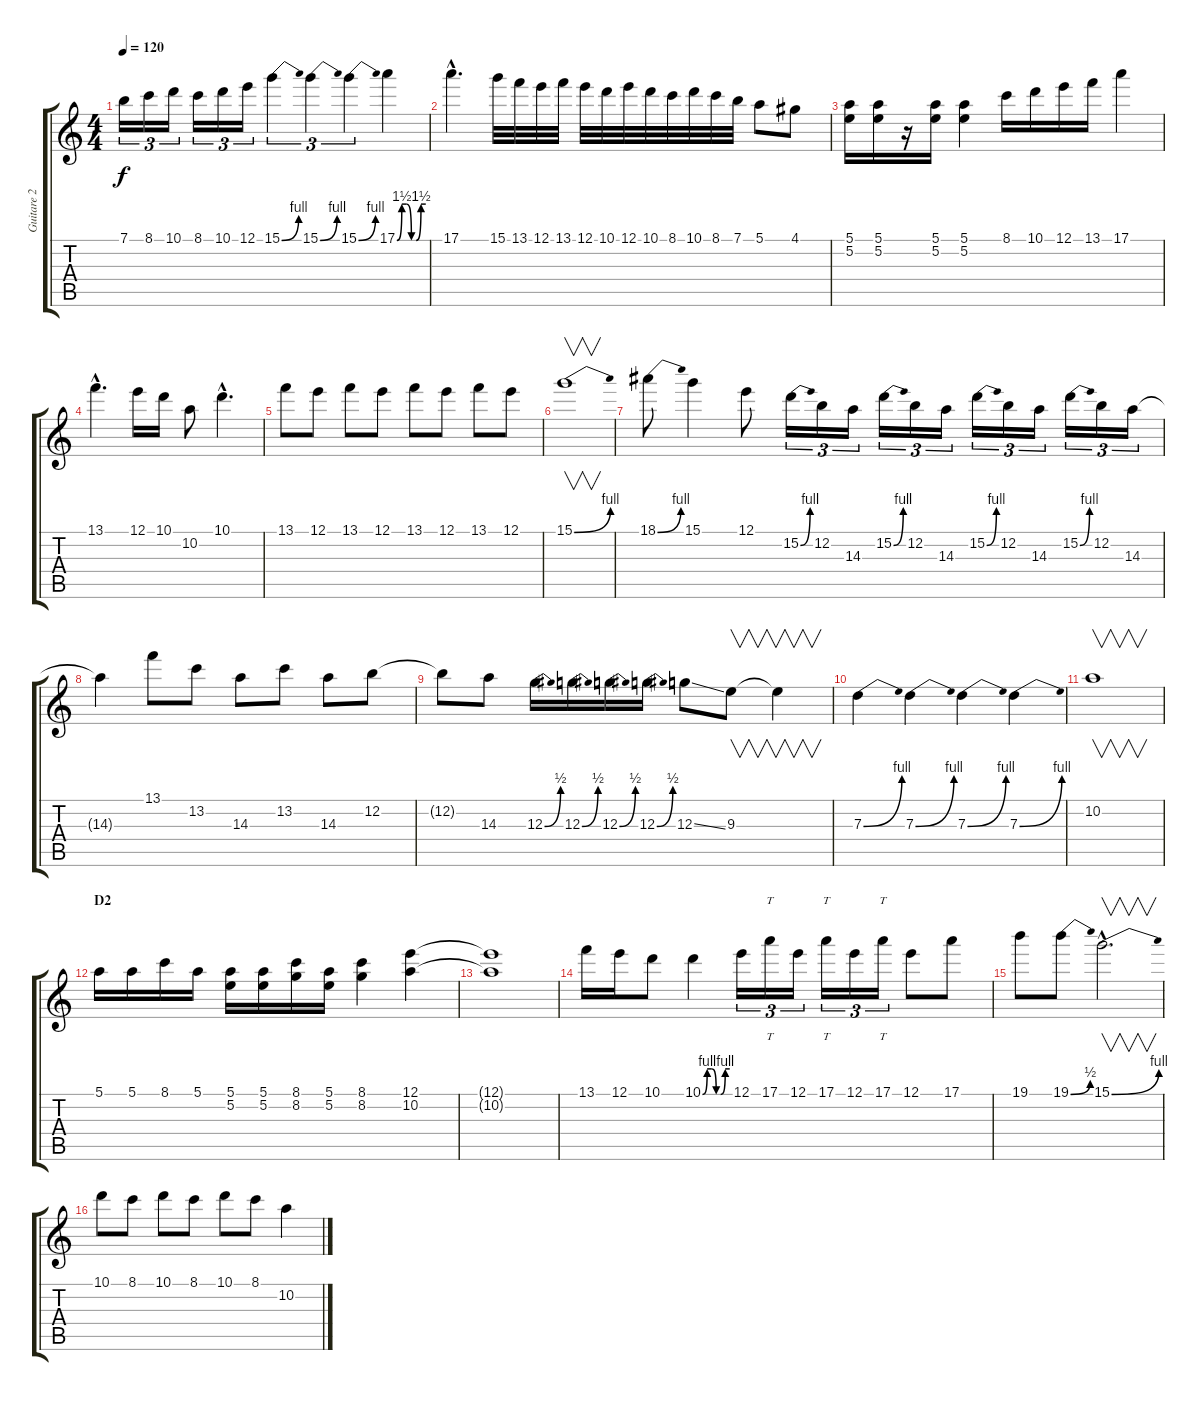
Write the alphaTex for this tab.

\track ("Guitare 2" "Guitare 2") {instrument overdrivenguitar}
\staff {score tabs}
\tuning (E4 B3 G3 D3 A2 E2) {hide}
\ts (4 4)
\tempo 120
\clef g2
\ks c
7.1.16{tu (3 2) dy f} 8.1.16{tu (3 2)} 10.1.16{tu (3 2)} 8.1.16{tu (3 2)} 10.1.16{tu (3 2)} 12.1.16{tu (3 2)} 15.1{be (bend 0 0 60 4)}.4{tu (3 2)} 15.1{be (bend 0 0 60 4)}.4{tu (3 2)} 15.1{be (bend 0 0 60 4)}.4{tu (3 2)} 17.1{be (custom 0 0 10 6 20 6 30 0 40 0 50 6 60 6)}.4 |
17.1{hac}.4{d} 15.1.32 13.1.32 12.1.32 13.1.32 12.1.32 10.1.32 12.1.32 10.1.32 8.1.32 10.1.32 8.1.32 7.1.32 5.1.8 4.1.8 |
(5.1 5.2).16 (5.1 5.2).16 r.16 (5.1 5.2).16 (5.1 5.2).4 8.1.16 10.1.16 12.1.16 13.1.16 17.1.4 |
13.1{hac}.4{d} 12.1.16 10.1.16 10.2.8 10.1{hac}.4{d} |
13.1.8 12.1.8 13.1.8 12.1.8 13.1.8 12.1.8 13.1.8 12.1.8 |
15.1{be (bend 0 0 60 4)}.1{v} |
18.1{be (bend 0 0 60 4)}.8 15.1.4 12.1.8 15.2{be (bend 0 0 60 4)}.16{tu (3 2)} 12.2.16{tu (3 2)} 14.3.16{tu (3 2)} 15.2{be (bend 0 0 60 4)}.16{tu (3 2)} 12.2.16{tu (3 2)} 14.3.16{tu (3 2)} 15.2{be (bend 0 0 60 4)}.16{tu (3 2)} 12.2.16{tu (3 2)} 14.3.16{tu (3 2)} 15.2{be (bend 0 0 60 4)}.16{tu (3 2)} 12.2.16{tu (3 2)} 14.3.16{tu (3 2)} |
14.3{t}.4 13.1.8 13.2.8 14.3.8 13.2.8 14.3.8 12.2.8 |
12.2{t}.8 14.3.8 12.3{be (bend 0 0 60 2)}.16 12.3{be (bend 0 0 60 2)}.16 12.3{be (bend 0 0 60 2)}.16 12.3{be (bend 0 0 60 2)}.16 12.3{ss}.8 9.3.8{v} 9.3{t}.4{v} |
7.3{be (bend 0 0 60 4)}.4 7.3{be (bend 0 0 60 4)}.4 7.3{be (bend 0 0 60 4)}.4 7.3{be (bend 0 0 60 4)}.4 |
10.2.1{v} |
\section ("" "D2")
5.1.16 5.1.16 8.1.16 5.1.16 (5.1 5.2).16 (5.1 5.2).16 (8.1 8.2).16 (5.1 5.2).16 (8.1 8.2).4 (12.1 10.2).4 |
(12.1{t} 10.2{t}).1 |
13.1.16 12.1.16 10.1.8 10.1{be (custom 0 0 10 4 20 4 30 0 40 0 50 4 60 4)}.4 12.1.16{tu (3 2)} 17.1.16{tt tu (3 2)} 12.1.16{tu (3 2)} 17.1.16{tt tu (3 2)} 12.1.16{tu (3 2)} 17.1.16{tt tu (3 2)} 12.1.8 17.1.8 |
19.1.8 19.1{be (bend 0 0 60 2)}.8 15.1{be (bend 0 0 60 4) hac}.2{v d} |
10.1.8 8.1.8 10.1.8 8.1.8 10.1.8 8.1.8 10.2.4
